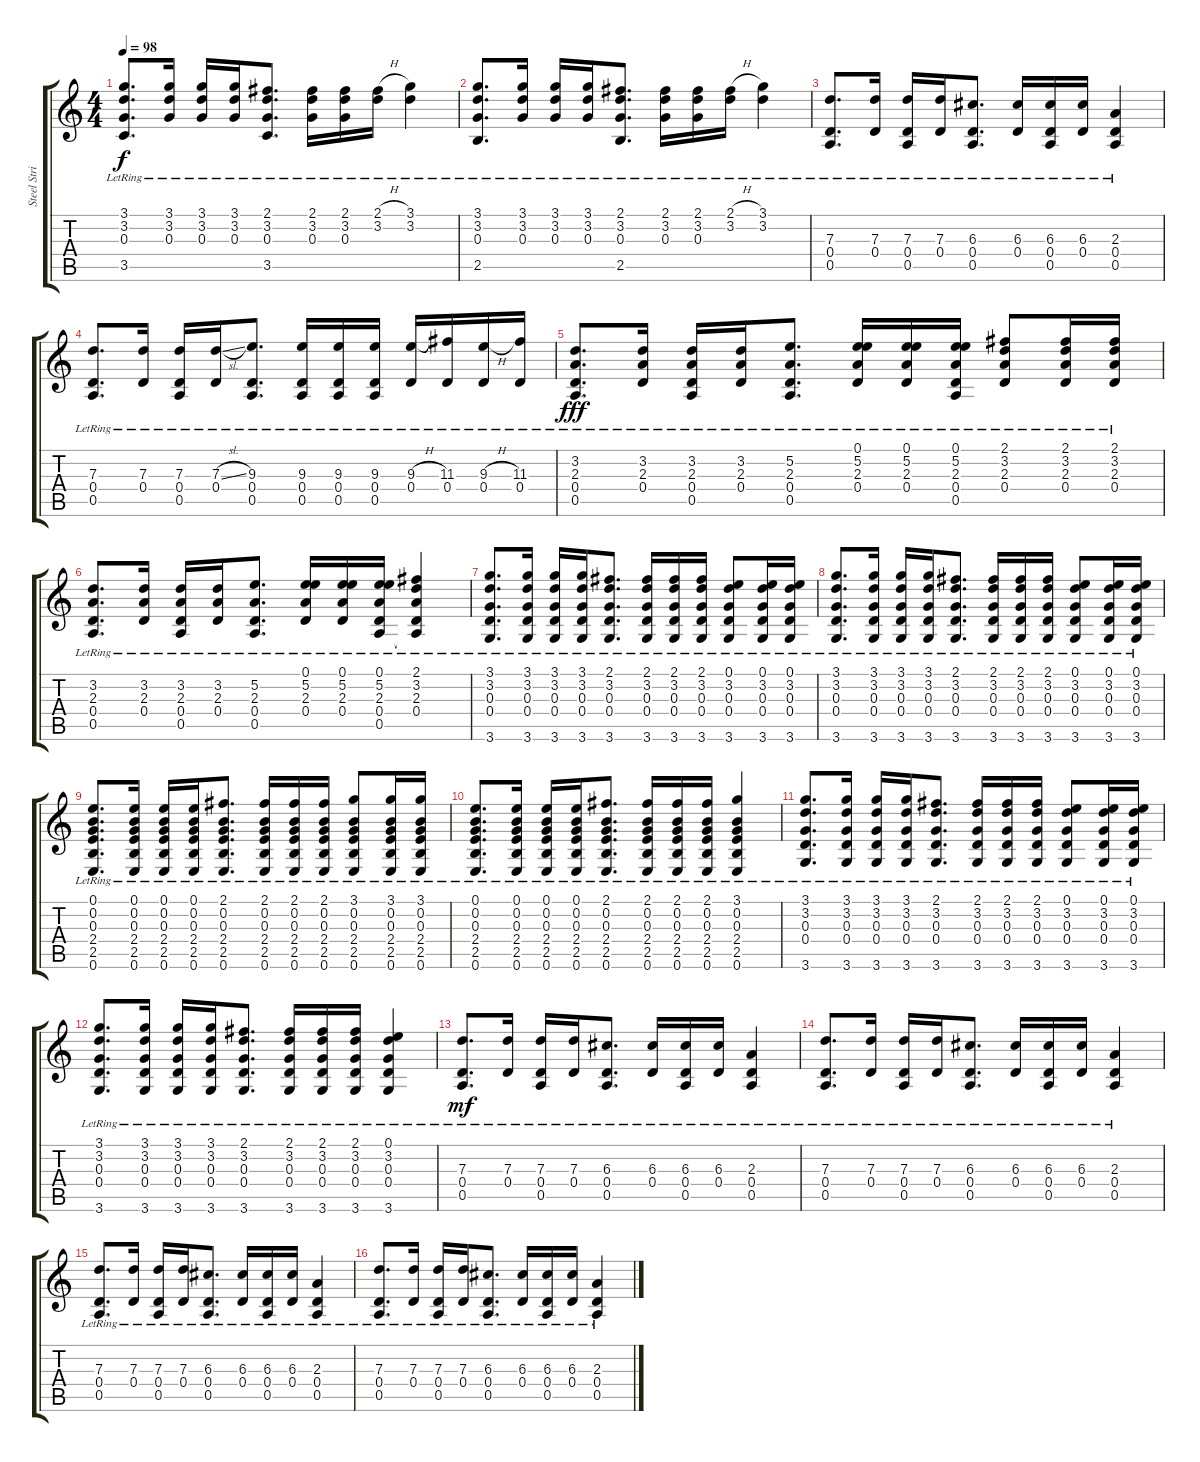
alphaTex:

\track ("Steel String Guitar" "Steel Stri") {instrument electricguitarclean}
\staff {score tabs}
\tuning (E4 B3 G3 D3 A2 E2) {hide}
\ts (4 4)
\tempo 98
\clef g2
\ks c
(3.1{lr} 3.2{lr} 0.3{lr} 3.5{lr}).8{d dy f} (3.1{lr} 3.2{lr} 0.3{lr}).16 (3.1{lr} 3.2{lr} 0.3{lr}).16 (3.1{lr} 3.2{lr} 0.3{lr}).16 (2.1{lr} 3.2{lr} 0.3{lr} 3.5{lr}).8{d} (2.1{lr} 3.2{lr} 0.3{lr}).16 (2.1{lr} 3.2{lr} 0.3{lr}).16 (2.1{h lr} 3.2{lr}).16 (3.1{lr} 3.2{lr}).4 |
(3.1{lr} 3.2{lr} 0.3{lr} 2.5{lr}).8{d} (3.1{lr} 3.2{lr} 0.3{lr}).16 (3.1{lr} 3.2{lr} 0.3{lr}).16 (3.1{lr} 3.2{lr} 0.3{lr}).16 (2.1{lr} 3.2{lr} 0.3{lr} 2.5{lr}).8{d} (2.1{lr} 3.2{lr} 0.3{lr}).16 (2.1{lr} 3.2{lr} 0.3{lr}).16 (2.1{h lr} 3.2{lr}).16 (3.1{lr} 3.2{lr}).4 |
(7.3{lr} 0.4{lr} 0.5{lr}).8{d} (7.3{lr} 0.4{lr}).16 (7.3{lr} 0.4{lr} 0.5{lr}).16 (7.3{lr} 0.4{lr}).16 (6.3{lr} 0.4{lr} 0.5{lr}).8{d} (6.3{lr} 0.4{lr}).16 (6.3{lr} 0.4{lr} 0.5{lr}).16 (6.3{lr} 0.4{lr}).16 (2.3{lr} 0.4{lr} 0.5{lr}).4 |
(7.3{lr} 0.4{lr} 0.5{lr}).8{d} (7.3{lr} 0.4{lr}).16 (7.3{lr} 0.4{lr} 0.5{lr}).16 (7.3{sl lr} 0.4{lr}).16 (9.3{lr} 0.4{lr} 0.5{lr}).8{d} (9.3{lr} 0.4{lr} 0.5{lr}).16 (9.3{lr} 0.4{lr} 0.5{lr}).16 (9.3{lr} 0.4{lr} 0.5{lr}).16 (9.3{h lr} 0.4{lr}).16 (11.3{lr} 0.4{lr}).16 (9.3{h lr} 0.4{lr}).16 (11.3{lr} 0.4{lr}).16 |
(3.2{lr} 2.3{lr} 0.4{lr} 0.5{lr}).8{d dy fff} (3.2{lr} 2.3{lr} 0.4{lr}).16 (3.2{lr} 2.3{lr} 0.4{lr} 0.5{lr}).16 (3.2{lr} 2.3{lr} 0.4{lr}).16 (5.2{lr} 2.3{lr} 0.4{lr} 0.5{lr}).8{d} (0.1{lr} 5.2{lr} 2.3{lr} 0.4{lr}).16 (0.1{lr} 5.2{lr} 2.3{lr} 0.4{lr}).16 (0.1{lr} 5.2{lr} 2.3{lr} 0.4{lr} 0.5{lr}).16 (2.1{lr} 3.2{lr} 2.3{lr} 0.4{lr}).8 (2.1{lr} 3.2{lr} 2.3{lr} 0.4{lr}).16 (2.1{lr} 3.2{lr} 2.3{lr} 0.4{lr}).16 |
(3.2{lr} 2.3{lr} 0.4{lr} 0.5{lr}).8{d} (3.2{lr} 2.3{lr} 0.4{lr}).16 (3.2{lr} 2.3{lr} 0.4{lr} 0.5{lr}).16 (3.2{lr} 2.3{lr} 0.4{lr}).16 (5.2{lr} 2.3{lr} 0.4{lr} 0.5{lr}).8{d} (0.1{lr} 5.2{lr} 2.3{lr} 0.4{lr}).16 (0.1{lr} 5.2{lr} 2.3{lr} 0.4{lr}).16 (0.1{lr} 5.2{lr} 2.3{lr} 0.4{lr} 0.5{lr}).16 (2.1{lr} 3.2{lr} 2.3{lr} 0.4{lr} 0.5{lr t}).4 |
(3.1{lr} 3.2{lr} 0.3{lr} 0.4{lr} 3.6{lr}).8{d} (3.1{lr} 3.2{lr} 0.3{lr} 0.4{lr} 3.6{lr}).16 (3.1{lr} 3.2{lr} 0.3{lr} 0.4{lr} 3.6{lr}).16 (3.1{lr} 3.2{lr} 0.3{lr} 0.4{lr} 3.6{lr}).16 (2.1{lr} 3.2{lr} 0.3{lr} 0.4{lr} 3.6{lr}).8{d} (2.1{lr} 3.2{lr} 0.3{lr} 0.4{lr} 3.6{lr}).16 (2.1{lr} 3.2{lr} 0.3{lr} 0.4{lr} 3.6{lr}).16 (2.1{lr} 3.2{lr} 0.3{lr} 0.4{lr} 3.6{lr}).16 (0.1{lr} 3.2{lr} 0.3{lr} 0.4{lr} 3.6{lr}).8 (0.1{lr} 3.2{lr} 0.3{lr} 0.4{lr} 3.6{lr}).16 (0.1{lr} 3.2{lr} 0.3{lr} 0.4{lr} 3.6{lr}).16 |
(3.1{lr} 3.2{lr} 0.3{lr} 0.4{lr} 3.6{lr}).8{d} (3.1{lr} 3.2{lr} 0.3{lr} 0.4{lr} 3.6{lr}).16 (3.1{lr} 3.2{lr} 0.3{lr} 0.4{lr} 3.6{lr}).16 (3.1{lr} 3.2{lr} 0.3{lr} 0.4{lr} 3.6{lr}).16 (2.1{lr} 3.2{lr} 0.3{lr} 0.4{lr} 3.6{lr}).8{d} (2.1{lr} 3.2{lr} 0.3{lr} 0.4{lr} 3.6{lr}).16 (2.1{lr} 3.2{lr} 0.3{lr} 0.4{lr} 3.6{lr}).16 (2.1{lr} 3.2{lr} 0.3{lr} 0.4{lr} 3.6{lr}).16 (0.1{lr} 3.2{lr} 0.3{lr} 0.4{lr} 3.6{lr}).8 (0.1{lr} 3.2{lr} 0.3{lr} 0.4{lr} 3.6{lr}).16 (0.1{lr} 3.2{lr} 0.3{lr} 0.4{lr} 3.6{lr}).16 |
(0.1{lr} 0.2{lr} 0.3{lr} 2.4{lr} 2.5{lr} 0.6{lr}).8{d} (0.1{lr} 0.2{lr} 0.3{lr} 2.4{lr} 2.5{lr} 0.6{lr}).16 (0.1{lr} 0.2{lr} 0.3{lr} 2.4{lr} 2.5{lr} 0.6{lr}).16 (0.1{lr} 0.2{lr} 0.3{lr} 2.4{lr} 2.5{lr} 0.6{lr}).16 (2.1{lr} 0.2{lr} 0.3{lr} 2.4{lr} 2.5{lr} 0.6{lr}).8{d} (2.1{lr} 0.2{lr} 0.3{lr} 2.4{lr} 2.5{lr} 0.6{lr}).16 (2.1{lr} 0.2{lr} 0.3{lr} 2.4{lr} 2.5{lr} 0.6{lr}).16 (2.1{lr} 0.2{lr} 0.3{lr} 2.4{lr} 2.5{lr} 0.6{lr}).16 (3.1{lr} 0.2{lr} 0.3{lr} 2.4{lr} 2.5{lr} 0.6{lr}).8 (3.1{lr} 0.2{lr} 0.3{lr} 2.4{lr} 2.5{lr} 0.6{lr}).16 (3.1{lr} 0.2{lr} 0.3{lr} 2.4{lr} 2.5{lr} 0.6{lr}).16 |
(0.1{lr} 0.2{lr} 0.3{lr} 2.4{lr} 2.5{lr} 0.6{lr}).8{d} (0.1{lr} 0.2{lr} 0.3{lr} 2.4{lr} 2.5{lr} 0.6{lr}).16 (0.1{lr} 0.2{lr} 0.3{lr} 2.4{lr} 2.5{lr} 0.6{lr}).16 (0.1{lr} 0.2{lr} 0.3{lr} 2.4{lr} 2.5{lr} 0.6{lr}).16 (2.1{lr} 0.2{lr} 0.3{lr} 2.4{lr} 2.5{lr} 0.6{lr}).8{d} (2.1{lr} 0.2{lr} 0.3{lr} 2.4{lr} 2.5{lr} 0.6{lr}).16 (2.1{lr} 0.2{lr} 0.3{lr} 2.4{lr} 2.5{lr} 0.6{lr}).16 (2.1{lr} 0.2{lr} 0.3{lr} 2.4{lr} 2.5{lr} 0.6{lr}).16 (3.1{lr} 0.2{lr} 0.3{lr} 2.4{lr} 2.5{lr} 0.6{lr}).4 |
(3.1{lr} 3.2{lr} 0.3{lr} 0.4{lr} 3.6{lr}).8{d} (3.1{lr} 3.2{lr} 0.3{lr} 0.4{lr} 3.6{lr}).16 (3.1{lr} 3.2{lr} 0.3{lr} 0.4{lr} 3.6{lr}).16 (3.1{lr} 3.2{lr} 0.3{lr} 0.4{lr} 3.6{lr}).16 (2.1{lr} 3.2{lr} 0.3{lr} 0.4{lr} 3.6{lr}).8{d} (2.1{lr} 3.2{lr} 0.3{lr} 0.4{lr} 3.6{lr}).16 (2.1{lr} 3.2{lr} 0.3{lr} 0.4{lr} 3.6{lr}).16 (2.1{lr} 3.2{lr} 0.3{lr} 0.4{lr} 3.6{lr}).16 (0.1{lr} 3.2{lr} 0.3{lr} 0.4{lr} 3.6{lr}).8 (0.1{lr} 3.2{lr} 0.3{lr} 0.4{lr} 3.6{lr}).16 (0.1{lr} 3.2{lr} 0.3{lr} 0.4{lr} 3.6{lr}).16 |
(3.1{lr} 3.2{lr} 0.3{lr} 0.4{lr} 3.6{lr}).8{d} (3.1{lr} 3.2{lr} 0.3{lr} 0.4{lr} 3.6{lr}).16 (3.1{lr} 3.2{lr} 0.3{lr} 0.4{lr} 3.6{lr}).16 (3.1{lr} 3.2{lr} 0.3{lr} 0.4{lr} 3.6{lr}).16 (2.1{lr} 3.2{lr} 0.3{lr} 0.4{lr} 3.6{lr}).8{d} (2.1{lr} 3.2{lr} 0.3{lr} 0.4{lr} 3.6{lr}).16 (2.1{lr} 3.2{lr} 0.3{lr} 0.4{lr} 3.6{lr}).16 (2.1{lr} 3.2{lr} 0.3{lr} 0.4{lr} 3.6{lr}).16 (0.1{lr} 3.2{lr} 0.3{lr} 0.4{lr} 3.6{lr}).4 |
(7.3{lr} 0.4{lr} 0.5{lr}).8{d dy mf} (7.3{lr} 0.4{lr}).16 (7.3{lr} 0.4{lr} 0.5{lr}).16 (7.3{lr} 0.4{lr}).16 (6.3{lr} 0.4{lr} 0.5{lr}).8{d} (6.3{lr} 0.4{lr}).16 (6.3{lr} 0.4{lr} 0.5{lr}).16 (6.3{lr} 0.4{lr}).16 (2.3{lr} 0.4{lr} 0.5{lr}).4 |
(7.3{lr} 0.4{lr} 0.5{lr}).8{d} (7.3{lr} 0.4{lr}).16 (7.3{lr} 0.4{lr} 0.5{lr}).16 (7.3{lr} 0.4{lr}).16 (6.3{lr} 0.4{lr} 0.5{lr}).8{d} (6.3{lr} 0.4{lr}).16 (6.3{lr} 0.4{lr} 0.5{lr}).16 (6.3{lr} 0.4{lr}).16 (2.3{lr} 0.4{lr} 0.5{lr}).4 |
(7.3{lr} 0.4{lr} 0.5{lr}).8{d} (7.3{lr} 0.4{lr}).16 (7.3{lr} 0.4{lr} 0.5{lr}).16 (7.3{lr} 0.4{lr}).16 (6.3{lr} 0.4{lr} 0.5{lr}).8{d} (6.3{lr} 0.4{lr}).16 (6.3{lr} 0.4{lr} 0.5{lr}).16 (6.3{lr} 0.4{lr}).16 (2.3{lr} 0.4{lr} 0.5{lr}).4 |
(7.3{lr} 0.4{lr} 0.5{lr}).8{d} (7.3{lr} 0.4{lr}).16 (7.3{lr} 0.4{lr} 0.5{lr}).16 (7.3{lr} 0.4{lr}).16 (6.3{lr} 0.4{lr} 0.5{lr}).8{d} (6.3{lr} 0.4{lr}).16 (6.3{lr} 0.4{lr} 0.5{lr}).16 (6.3{lr} 0.4{lr}).16 (2.3{lr} 0.4{lr} 0.5{lr}).4
